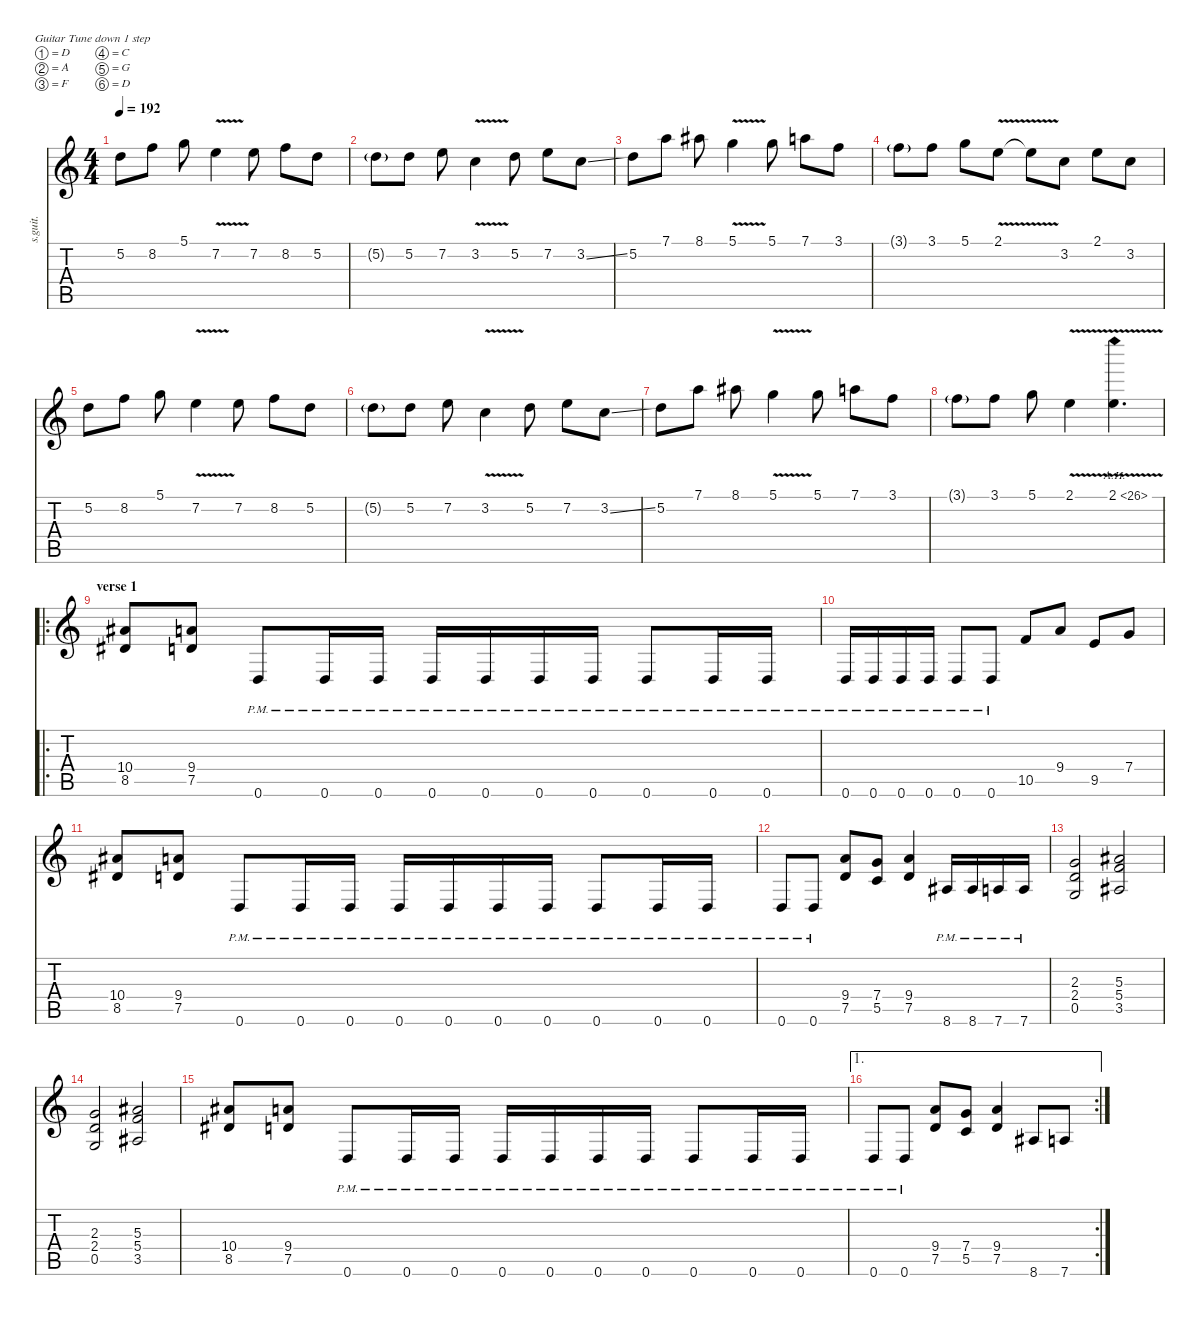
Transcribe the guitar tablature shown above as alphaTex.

\defaultSystemsLayout 4
\hideDynamics
\bracketExtendMode nobrackets
\track ("Alexi Laiho" "s.guit.") {instrument distortionguitar}
\staff {score tabs}
\tuning (D4 A3 F3 C3 G2 D2)
\ts (4 4)
\tempo 192
\clef g2
\ks c
5.2.8{lyrics (0 "") lyrics (1 "") lyrics (2 "") lyrics (3 "") lyrics (4 "") dy f} 8.2.8{lyrics (0 "") lyrics (1 "") lyrics (2 "") lyrics (3 "") lyrics (4 "")} 5.1.8{lyrics (0 "") lyrics (1 "") lyrics (2 "") lyrics (3 "") lyrics (4 "")} 7.2{v}.4{lyrics (0 "") lyrics (1 "") lyrics (2 "") lyrics (3 "") lyrics (4 "")} 7.2.8{lyrics (0 "") lyrics (1 "") lyrics (2 "") lyrics (3 "") lyrics (4 "")} 8.2.8{lyrics (0 "") lyrics (1 "") lyrics (2 "") lyrics (3 "") lyrics (4 "")} 5.2.8{lyrics (0 "") lyrics (1 "") lyrics (2 "") lyrics (3 "") lyrics (4 "")} |
5.2{g}.8{lyrics (0 "") lyrics (1 "") lyrics (2 "") lyrics (3 "") lyrics (4 "")} 5.2.8{lyrics (0 "") lyrics (1 "") lyrics (2 "") lyrics (3 "") lyrics (4 "")} 7.2.8{lyrics (0 "") lyrics (1 "") lyrics (2 "") lyrics (3 "") lyrics (4 "")} 3.2{v}.4{lyrics (0 "") lyrics (1 "") lyrics (2 "") lyrics (3 "") lyrics (4 "")} 5.2.8{lyrics (0 "") lyrics (1 "") lyrics (2 "") lyrics (3 "") lyrics (4 "")} 7.2.8{lyrics (0 "") lyrics (1 "") lyrics (2 "") lyrics (3 "") lyrics (4 "")} 3.2{ss}.8{lyrics (0 "") lyrics (1 "") lyrics (2 "") lyrics (3 "") lyrics (4 "")} |
5.2.8{lyrics (0 "") lyrics (1 "") lyrics (2 "") lyrics (3 "") lyrics (4 "")} 7.1.8{lyrics (0 "") lyrics (1 "") lyrics (2 "") lyrics (3 "") lyrics (4 "")} 8.1{acc #}.8{lyrics (0 "") lyrics (1 "") lyrics (2 "") lyrics (3 "") lyrics (4 "")} 5.1{v}.4{lyrics (0 "") lyrics (1 "") lyrics (2 "") lyrics (3 "") lyrics (4 "")} 5.1.8{lyrics (0 "") lyrics (1 "") lyrics (2 "") lyrics (3 "") lyrics (4 "")} 7.1.8{lyrics (0 "") lyrics (1 "") lyrics (2 "") lyrics (3 "") lyrics (4 "")} 3.1.8{lyrics (0 "") lyrics (1 "") lyrics (2 "") lyrics (3 "") lyrics (4 "")} |
3.1{g}.8{lyrics (0 "") lyrics (1 "") lyrics (2 "") lyrics (3 "") lyrics (4 "")} 3.1.8{lyrics (0 "") lyrics (1 "") lyrics (2 "") lyrics (3 "") lyrics (4 "")} 5.1.8{lyrics (0 "") lyrics (1 "") lyrics (2 "") lyrics (3 "") lyrics (4 "")} 2.1{v}.8{lyrics (0 "") lyrics (1 "") lyrics (2 "") lyrics (3 "") lyrics (4 "")} 2.1{t}.8{lyrics (0 "") lyrics (1 "") lyrics (2 "") lyrics (3 "") lyrics (4 "")} 3.2.8{lyrics (0 "") lyrics (1 "") lyrics (2 "") lyrics (3 "") lyrics (4 "")} 2.1.8{lyrics (0 "") lyrics (1 "") lyrics (2 "") lyrics (3 "") lyrics (4 "")} 3.2.8{lyrics (0 "") lyrics (1 "") lyrics (2 "") lyrics (3 "") lyrics (4 "")} |
5.2.8{lyrics (0 "") lyrics (1 "") lyrics (2 "") lyrics (3 "") lyrics (4 "")} 8.2.8{lyrics (0 "") lyrics (1 "") lyrics (2 "") lyrics (3 "") lyrics (4 "")} 5.1.8{lyrics (0 "") lyrics (1 "") lyrics (2 "") lyrics (3 "") lyrics (4 "")} 7.2{v}.4{lyrics (0 "") lyrics (1 "") lyrics (2 "") lyrics (3 "") lyrics (4 "")} 7.2.8{lyrics (0 "") lyrics (1 "") lyrics (2 "") lyrics (3 "") lyrics (4 "")} 8.2.8{lyrics (0 "") lyrics (1 "") lyrics (2 "") lyrics (3 "") lyrics (4 "")} 5.2.8{lyrics (0 "") lyrics (1 "") lyrics (2 "") lyrics (3 "") lyrics (4 "")} |
5.2{g}.8{lyrics (0 "") lyrics (1 "") lyrics (2 "") lyrics (3 "") lyrics (4 "")} 5.2.8{lyrics (0 "") lyrics (1 "") lyrics (2 "") lyrics (3 "") lyrics (4 "")} 7.2.8{lyrics (0 "") lyrics (1 "") lyrics (2 "") lyrics (3 "") lyrics (4 "")} 3.2{v}.4{lyrics (0 "") lyrics (1 "") lyrics (2 "") lyrics (3 "") lyrics (4 "")} 5.2.8{lyrics (0 "") lyrics (1 "") lyrics (2 "") lyrics (3 "") lyrics (4 "")} 7.2.8{lyrics (0 "") lyrics (1 "") lyrics (2 "") lyrics (3 "") lyrics (4 "")} 3.2{ss}.8{lyrics (0 "") lyrics (1 "") lyrics (2 "") lyrics (3 "") lyrics (4 "")} |
5.2.8{lyrics (0 "") lyrics (1 "") lyrics (2 "") lyrics (3 "") lyrics (4 "")} 7.1.8{lyrics (0 "") lyrics (1 "") lyrics (2 "") lyrics (3 "") lyrics (4 "")} 8.1{acc #}.8{lyrics (0 "") lyrics (1 "") lyrics (2 "") lyrics (3 "") lyrics (4 "")} 5.1{v}.4{lyrics (0 "") lyrics (1 "") lyrics (2 "") lyrics (3 "") lyrics (4 "")} 5.1.8{lyrics (0 "") lyrics (1 "") lyrics (2 "") lyrics (3 "") lyrics (4 "")} 7.1.8{lyrics (0 "") lyrics (1 "") lyrics (2 "") lyrics (3 "") lyrics (4 "")} 3.1.8{lyrics (0 "") lyrics (1 "") lyrics (2 "") lyrics (3 "") lyrics (4 "")} |
3.1{g}.8{lyrics (0 "") lyrics (1 "") lyrics (2 "") lyrics (3 "") lyrics (4 "")} 3.1.8{lyrics (0 "") lyrics (1 "") lyrics (2 "") lyrics (3 "") lyrics (4 "")} 5.1.8{lyrics (0 "") lyrics (1 "") lyrics (2 "") lyrics (3 "") lyrics (4 "")} 2.1{v}.4{lyrics (0 "") lyrics (1 "") lyrics (2 "") lyrics (3 "") lyrics (4 "")} 2.1{ah 24 v}.4{d lyrics (0 "") lyrics (1 "") lyrics (2 "") lyrics (3 "") lyrics (4 "")} |
\ro
\section ("" "verse 1")
(10.4{acc #} 8.5{acc #}).8{lyrics (0 "") lyrics (1 "") lyrics (2 "") lyrics (3 "") lyrics (4 "")} (9.4 7.5).8{lyrics (0 "") lyrics (1 "") lyrics (2 "") lyrics (3 "") lyrics (4 "")} 0.6{pm}.8{lyrics (0 "") lyrics (1 "") lyrics (2 "") lyrics (3 "") lyrics (4 "")} 0.6{pm}.16{lyrics (0 "") lyrics (1 "") lyrics (2 "") lyrics (3 "") lyrics (4 "")} 0.6{pm}.16{lyrics (0 "") lyrics (1 "") lyrics (2 "") lyrics (3 "") lyrics (4 "")} 0.6{pm}.16{lyrics (0 "") lyrics (1 "") lyrics (2 "") lyrics (3 "") lyrics (4 "")} 0.6{pm}.16{lyrics (0 "") lyrics (1 "") lyrics (2 "") lyrics (3 "") lyrics (4 "")} 0.6{pm}.16{lyrics (0 "") lyrics (1 "") lyrics (2 "") lyrics (3 "") lyrics (4 "")} 0.6{pm}.16{lyrics (0 "") lyrics (1 "") lyrics (2 "") lyrics (3 "") lyrics (4 "")} 0.6{pm}.8{lyrics (0 "") lyrics (1 "") lyrics (2 "") lyrics (3 "") lyrics (4 "")} 0.6{pm}.16{lyrics (0 "") lyrics (1 "") lyrics (2 "") lyrics (3 "") lyrics (4 "")} 0.6{pm}.16{lyrics (0 "") lyrics (1 "") lyrics (2 "") lyrics (3 "") lyrics (4 "")} |
0.6{pm}.16{lyrics (0 "") lyrics (1 "") lyrics (2 "") lyrics (3 "") lyrics (4 "")} 0.6{pm}.16{lyrics (0 "") lyrics (1 "") lyrics (2 "") lyrics (3 "") lyrics (4 "")} 0.6{pm}.16{lyrics (0 "") lyrics (1 "") lyrics (2 "") lyrics (3 "") lyrics (4 "")} 0.6{pm}.16{lyrics (0 "") lyrics (1 "") lyrics (2 "") lyrics (3 "") lyrics (4 "")} 0.6{pm}.8{lyrics (0 "") lyrics (1 "") lyrics (2 "") lyrics (3 "") lyrics (4 "")} 0.6{pm}.8{lyrics (0 "") lyrics (1 "") lyrics (2 "") lyrics (3 "") lyrics (4 "")} 10.5.8{lyrics (0 "") lyrics (1 "") lyrics (2 "") lyrics (3 "") lyrics (4 "")} 9.4.8{lyrics (0 "") lyrics (1 "") lyrics (2 "") lyrics (3 "") lyrics (4 "")} 9.5.8{lyrics (0 "") lyrics (1 "") lyrics (2 "") lyrics (3 "") lyrics (4 "")} 7.4.8{lyrics (0 "") lyrics (1 "") lyrics (2 "") lyrics (3 "") lyrics (4 "")} |
(10.4{acc #} 8.5{acc #}).8{lyrics (0 "") lyrics (1 "") lyrics (2 "") lyrics (3 "") lyrics (4 "")} (9.4 7.5).8{lyrics (0 "") lyrics (1 "") lyrics (2 "") lyrics (3 "") lyrics (4 "")} 0.6{pm}.8{lyrics (0 "") lyrics (1 "") lyrics (2 "") lyrics (3 "") lyrics (4 "")} 0.6{pm}.16{lyrics (0 "") lyrics (1 "") lyrics (2 "") lyrics (3 "") lyrics (4 "")} 0.6{pm}.16{lyrics (0 "") lyrics (1 "") lyrics (2 "") lyrics (3 "") lyrics (4 "")} 0.6{pm}.16{lyrics (0 "") lyrics (1 "") lyrics (2 "") lyrics (3 "") lyrics (4 "")} 0.6{pm}.16{lyrics (0 "") lyrics (1 "") lyrics (2 "") lyrics (3 "") lyrics (4 "")} 0.6{pm}.16{lyrics (0 "") lyrics (1 "") lyrics (2 "") lyrics (3 "") lyrics (4 "")} 0.6{pm}.16{lyrics (0 "") lyrics (1 "") lyrics (2 "") lyrics (3 "") lyrics (4 "")} 0.6{pm}.8{lyrics (0 "") lyrics (1 "") lyrics (2 "") lyrics (3 "") lyrics (4 "")} 0.6{pm}.16{lyrics (0 "") lyrics (1 "") lyrics (2 "") lyrics (3 "") lyrics (4 "")} 0.6{pm}.16{lyrics (0 "") lyrics (1 "") lyrics (2 "") lyrics (3 "") lyrics (4 "")} |
0.6{pm}.8{lyrics (0 "") lyrics (1 "") lyrics (2 "") lyrics (3 "") lyrics (4 "")} 0.6{pm}.8{lyrics (0 "") lyrics (1 "") lyrics (2 "") lyrics (3 "") lyrics (4 "")} (9.4 7.5).8{lyrics (0 "") lyrics (1 "") lyrics (2 "") lyrics (3 "") lyrics (4 "")} (7.4 5.5).8{lyrics (0 "") lyrics (1 "") lyrics (2 "") lyrics (3 "") lyrics (4 "")} (9.4 7.5).4{lyrics (0 "") lyrics (1 "") lyrics (2 "") lyrics (3 "") lyrics (4 "")} 8.6{pm acc #}.16{lyrics (0 "") lyrics (1 "") lyrics (2 "") lyrics (3 "") lyrics (4 "")} 8.6{pm acc #}.16{lyrics (0 "") lyrics (1 "") lyrics (2 "") lyrics (3 "") lyrics (4 "")} 7.6{pm}.16{lyrics (0 "") lyrics (1 "") lyrics (2 "") lyrics (3 "") lyrics (4 "")} 7.6{pm}.16{lyrics (0 "") lyrics (1 "") lyrics (2 "") lyrics (3 "") lyrics (4 "")} |
(2.3 2.4 0.5).2{lyrics (0 "") lyrics (1 "") lyrics (2 "") lyrics (3 "") lyrics (4 "")} (5.3{acc #} 5.4 3.5{acc #}).2{lyrics (0 "") lyrics (1 "") lyrics (2 "") lyrics (3 "") lyrics (4 "")} |
(2.3 2.4 0.5).2{lyrics (0 "") lyrics (1 "") lyrics (2 "") lyrics (3 "") lyrics (4 "")} (5.3{acc #} 5.4 3.5{acc #}).2{lyrics (0 "") lyrics (1 "") lyrics (2 "") lyrics (3 "") lyrics (4 "")} |
(10.4{acc #} 8.5{acc #}).8{lyrics (0 "") lyrics (1 "") lyrics (2 "") lyrics (3 "") lyrics (4 "")} (9.4 7.5).8{lyrics (0 "") lyrics (1 "") lyrics (2 "") lyrics (3 "") lyrics (4 "")} 0.6{pm}.8{lyrics (0 "") lyrics (1 "") lyrics (2 "") lyrics (3 "") lyrics (4 "")} 0.6{pm}.16{lyrics (0 "") lyrics (1 "") lyrics (2 "") lyrics (3 "") lyrics (4 "")} 0.6{pm}.16{lyrics (0 "") lyrics (1 "") lyrics (2 "") lyrics (3 "") lyrics (4 "")} 0.6{pm}.16{lyrics (0 "") lyrics (1 "") lyrics (2 "") lyrics (3 "") lyrics (4 "")} 0.6{pm}.16{lyrics (0 "") lyrics (1 "") lyrics (2 "") lyrics (3 "") lyrics (4 "")} 0.6{pm}.16{lyrics (0 "") lyrics (1 "") lyrics (2 "") lyrics (3 "") lyrics (4 "")} 0.6{pm}.16{lyrics (0 "") lyrics (1 "") lyrics (2 "") lyrics (3 "") lyrics (4 "")} 0.6{pm}.8{lyrics (0 "") lyrics (1 "") lyrics (2 "") lyrics (3 "") lyrics (4 "")} 0.6{pm}.16{lyrics (0 "") lyrics (1 "") lyrics (2 "") lyrics (3 "") lyrics (4 "")} 0.6{pm}.16{lyrics (0 "") lyrics (1 "") lyrics (2 "") lyrics (3 "") lyrics (4 "")} |
\ae 1
\rc 2
0.6{pm}.8{lyrics (0 "") lyrics (1 "") lyrics (2 "") lyrics (3 "") lyrics (4 "")} 0.6{pm}.8{lyrics (0 "") lyrics (1 "") lyrics (2 "") lyrics (3 "") lyrics (4 "")} (9.4 7.5).8{lyrics (0 "") lyrics (1 "") lyrics (2 "") lyrics (3 "") lyrics (4 "")} (7.4 5.5).8{lyrics (0 "") lyrics (1 "") lyrics (2 "") lyrics (3 "") lyrics (4 "")} (9.4 7.5).4{lyrics (0 "") lyrics (1 "") lyrics (2 "") lyrics (3 "") lyrics (4 "")} 8.6{acc #}.8{lyrics (0 "") lyrics (1 "") lyrics (2 "") lyrics (3 "") lyrics (4 "")} 7.6.8{lyrics (0 "") lyrics (1 "") lyrics (2 "") lyrics (3 "") lyrics (4 "")}
